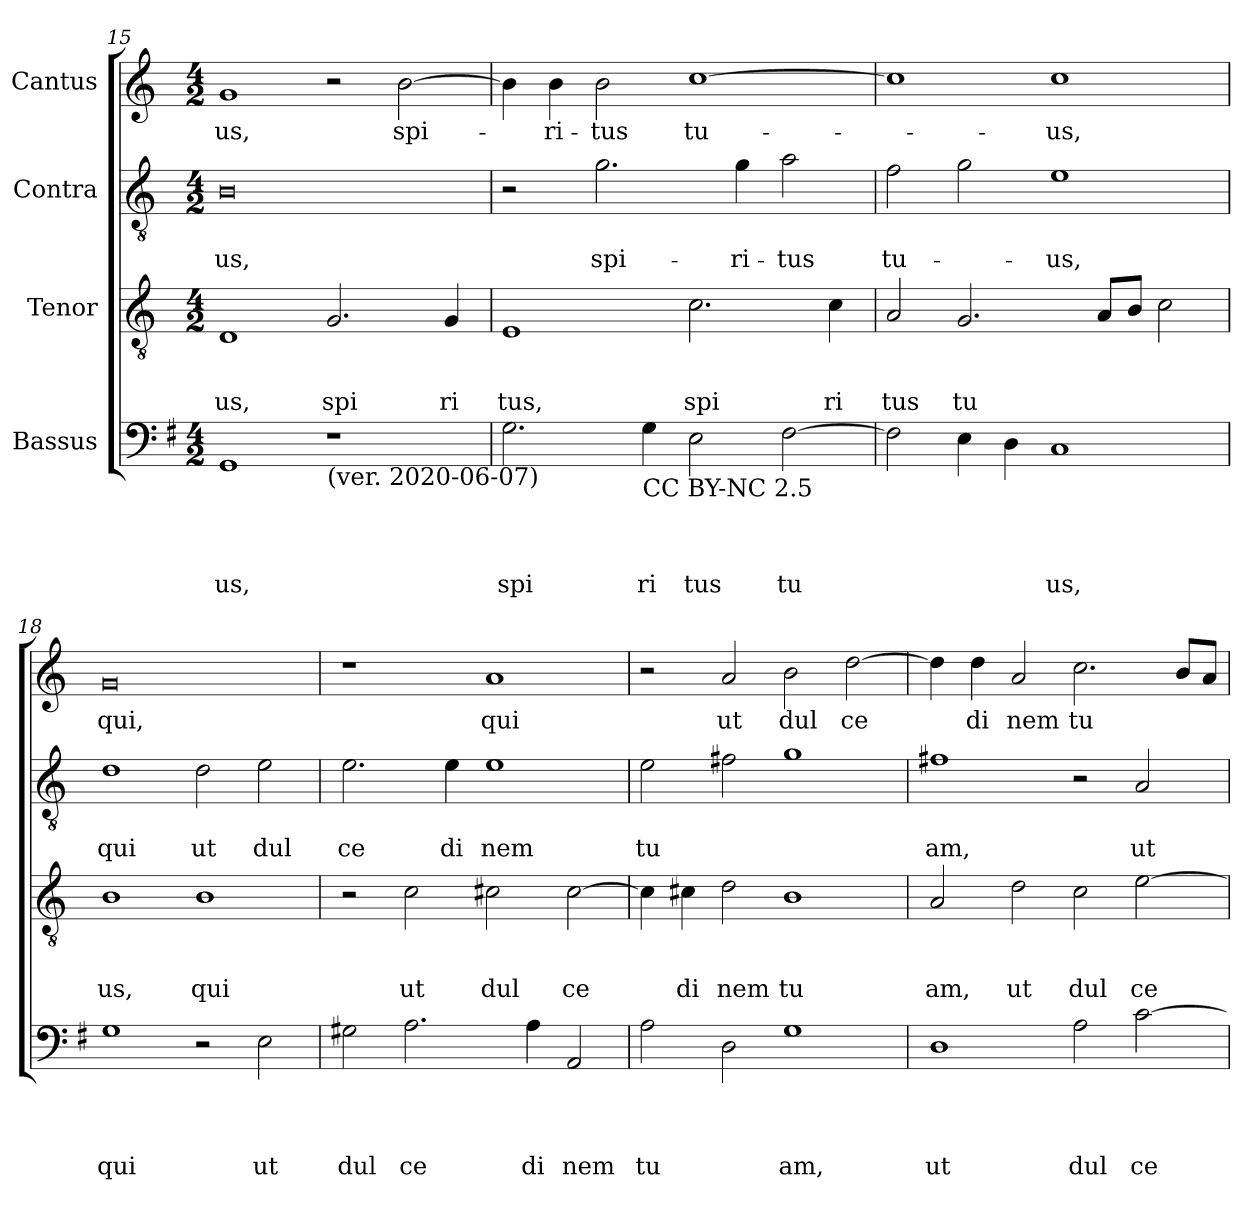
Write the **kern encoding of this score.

**kern	**text	**text	**text	**text	**kern	**text	**text	**text	**kern	**text	**text	**kern	**text
*part4	*part4	*part4	*part4	*part4	*part3	*part3	*part3	*part3	*part2	*part2	*part2	*part1	*part1
*staff4	*staff4	*staff4	*staff4	*staff4	*staff3	*staff3	*staff3	*staff3	*staff2	*staff2	*staff2	*staff1	*staff1
*I"Bassus	*	*	*	*	*I"Tenor	*	*	*	*I"Contra	*	*	*I"Cantus	*
*clefF4	*	*	*	*	*clefGv2	*	*	*	*clefGv2	*	*	*clefG2	*
*ITrd-3c-5	*	*	*	*	*	*	*	*	*	*	*	*	*
*k[]	*	*	*	*	*k[]	*	*	*	*k[]	*	*	*k[]	*
*C:	*	*	*	*	*C:	*	*	*	*C:	*	*	*C:	*
*M4/2	*	*	*	*	*M4/2	*	*	*	*M4/2	*	*	*M4/2	*
=15	=15	=15	=15	=15	=15	=15	=15	=15	=15	=15	=15	=15	=15
!	!	!	!	!LO:LY:b	!	!	!	!LO:LY:b	!	!	!LO:LY:b	!	!LO:LY:b
1C	.	.	.	us,	1D	.	.	us,	0B	.	-us,	1g	-us,
!LO:TX:b:t=(ver. 2020-06-07)	!	!	!	!	!	!	!	!	!	!	!	!	!
!	!	!	!	!	!	!	!	!LO:LY:b	!	!	!	!	!
1r	.	.	.	.	2.G/	.	.	spi	.	.	.	2r	.
!	!	!	!	!	!	!	!	!	!	!	!	!	!LO:LY:b
.	.	.	.	.	.	.	.	.	.	.	.	[>2b\	spi-
!	!	!	!	!	!	!	!	!LO:LY:b	!	!	!	!	!
.	.	.	.	.	4G/	.	.	ri	.	.	.	.	.
=16	=16	=16	=16	=16	=16	=16	=16	=16	=16	=16	=16	=16	=16
!	!	!	!	!LO:LY:b	!	!	!	!LO:LY:b	!	!	!	!	!
2.c\	.	.	.	spi	1E	.	.	tus,	2r	.	.	4b\]	.
!	!	!	!	!	!	!	!	!	!	!	!	!	!LO:LY:b
.	.	.	.	.	.	.	.	.	.	.	.	4b\	-ri-
!	!	!	!	!	!	!	!	!	!	!	!LO:LY:b	!	!LO:LY:b
.	.	.	.	.	.	.	.	.	2.g\	.	spi-	2b\	-tus
!LO:TX:b:t=CC BY-NC 2.5	!	!	!	!	!	!	!	!	!	!	!	!	!
!	!	!	!	!LO:LY:b	!	!	!	!	!	!	!	!	!
4c\	.	.	.	ri	.	.	.	.	.	.	.	.	.
!	!	!	!	!LO:LY:b	!	!	!	!LO:LY:b	!	!	!	!	!LO:LY:b
2A\	.	.	.	tus	2.c\	.	.	spi	.	.	.	[>1cc	tu-
!	!	!	!	!	!	!	!	!	!	!	!LO:LY:b	!	!
.	.	.	.	.	.	.	.	.	4g\	.	-ri-	.	.
!	!	!	!	!LO:LY:b	!	!	!	!	!	!	!LO:LY:b	!	!
[>2B\	.	.	.	tu	.	.	.	.	2a\	.	-tus	.	.
!	!	!	!	!	!	!	!	!LO:LY:b	!	!	!	!	!
.	.	.	.	.	4c\	.	.	ri	.	.	.	.	.
=17	=17	=17	=17	=17	=17	=17	=17	=17	=17	=17	=17	=17	=17
!	!	!	!	!	!	!	!	!LO:LY:b	!	!	!LO:LY:b	!	!
2B\]	.	.	.	.	2A/	.	.	tus	2f\	.	tu-	1cc]	.
!	!	!	!	!	!	!	!	!LO:LY:b	!	!	!	!	!
4A\	.	.	.	.	2.G/	.	.	tu	2g\	.	.	.	.
4G\	.	.	.	.	.	.	.	.	.	.	.	.	.
!	!	!	!	!LO:LY:b	!	!	!	!	!	!	!LO:LY:b	!	!LO:LY:b
1F	.	.	.	us,	.	.	.	.	1e	.	-us,	1cc	-us,
.	.	.	.	.	8A/L	.	.	.	.	.	.	.	.
.	.	.	.	.	8B/J	.	.	.	.	.	.	.	.
.	.	.	.	.	2c\	.	.	.	.	.	.	.	.
!!LO:PB:g=z
=18	=18	=18	=18	=18	=18	=18	=18	=18	=18	=18	=18	=18	=18
!	!	!	!	!LO:LY:b	!	!	!	!LO:LY:b	!	!	!LO:LY:b	!	!LO:LY:b
1c	.	.	.	qui	1B	.	.	us,	1d	.	qui	0g	qui,
!	!	!	!	!	!	!	!	!LO:LY:b	!	!	!LO:LY:b	!	!
2r	.	.	.	.	1B	.	.	qui	2d\	.	ut	.	.
!	!	!	!	!LO:LY:b	!	!	!	!	!	!	!LO:LY:b	!	!
2A\	.	.	.	ut	.	.	.	.	2e\	.	dul	.	.
=19	=19	=19	=19	=19	=19	=19	=19	=19	=19	=19	=19	=19	=19
!	!	!	!	!LO:LY:b	!	!	!	!	!	!	!LO:LY:b	!	!
2c#X\	.	.	.	dul	2r	.	.	.	2.e\	.	ce	1r	.
!	!	!	!	!LO:LY:b	!	!	!	!LO:LY:b	!	!	!	!	!
2.d\	.	.	.	ce	2c\	.	.	ut	.	.	.	.	.
!	!	!	!	!	!	!	!	!	!	!	!LO:LY:b	!	!
.	.	.	.	.	.	.	.	.	4e\	.	di	.	.
!	!	!	!	!	!	!	!	!LO:LY:b	!	!	!LO:LY:b	!	!LO:LY:b
.	.	.	.	.	2c#X\	.	.	dul	1e	.	nem	1a	qui
!	!	!	!	!LO:LY:b	!	!	!	!	!	!	!	!	!
4d\	.	.	.	di	.	.	.	.	.	.	.	.	.
!	!	!	!	!LO:LY:b	!	!	!	!LO:LY:b	!	!	!	!	!
2D/	.	.	.	nem	[>2c#\	.	.	ce	.	.	.	.	.
=20	=20	=20	=20	=20	=20	=20	=20	=20	=20	=20	=20	=20	=20
!	!	!	!	!LO:LY:b	!	!	!	!	!	!	!LO:LY:b	!	!
2d\	.	.	.	tu	4c#\]	.	.	.	2e\	.	tu	2r	.
!	!	!	!	!	!	!	!	!LO:LY:b	!	!	!	!	!
.	.	.	.	.	4c#X\	.	.	di	.	.	.	.	.
!	!	!	!	!	!	!	!	!LO:LY:b	!	!	!	!	!LO:LY:b
2G\	.	.	.	.	2d\	.	.	nem	2f#X\	.	.	2a/	ut
!	!	!	!	!LO:LY:b	!	!	!	!LO:LY:b	!	!	!	!	!LO:LY:b
1c	.	.	.	am,	1B	.	.	tu	1g	.	.	2b\	dul
!	!	!	!	!	!	!	!	!	!	!	!	!	!LO:LY:b
.	.	.	.	.	.	.	.	.	.	.	.	[>2dd\	ce
=21	=21	=21	=21	=21	=21	=21	=21	=21	=21	=21	=21	=21	=21
!	!	!	!	!LO:LY:b	!	!	!	!LO:LY:b	!	!	!LO:LY:b	!	!
1G	.	.	.	ut	2A/	.	.	am,	1f#X	.	am,	4dd\]	.
!	!	!	!	!	!	!	!	!	!	!	!	!	!LO:LY:b
.	.	.	.	.	.	.	.	.	.	.	.	4dd\	di
!	!	!	!	!	!	!	!	!LO:LY:b	!	!	!	!	!LO:LY:b
.	.	.	.	.	2d\	.	.	ut	.	.	.	2a/	nem
!	!	!	!	!LO:LY:b	!	!	!	!LO:LY:b	!	!	!	!	!LO:LY:b
2d\	.	.	.	dul	2c\	.	.	dul	2r	.	.	2.cc\	tu
!	!	!	!	!LO:LY:b	!	!	!	!LO:LY:b	!	!	!LO:LY:b	!	!
[>2f\	.	.	.	ce	[>2e\	.	.	ce	2A/	.	ut	.	.
.	.	.	.	.	.	.	.	.	.	.	.	8b/L	.
.	.	.	.	.	.	.	.	.	.	.	.	8a/J	.
=	=	=	=	=	=	=	=	=	=	=	=	=	=
*-	*-	*-	*-	*-	*-	*-	*-	*-	*-	*-	*-	*-	*-
